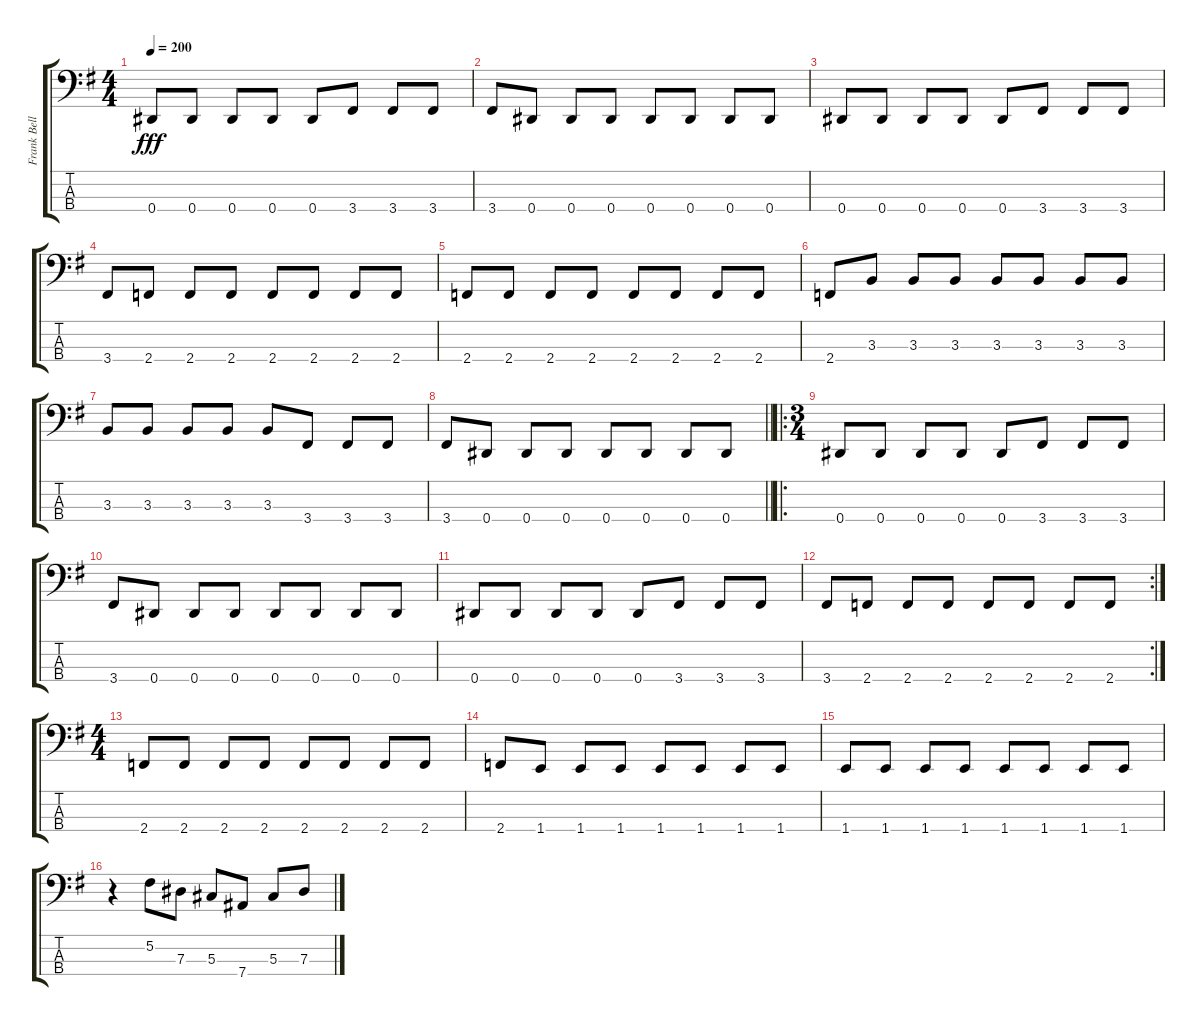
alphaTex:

\track ("Frank Bello" "Frank Bell") {instrument electricbassfinger}
\staff {score tabs}
\tuning (Gb2 Db2 Ab1 Eb1) {hide}
\ts (4 4)
\tempo 200
\clef f4
\ks g
0.4.8{dy fff} 0.4.8 0.4.8 0.4.8 0.4.8 3.4.8 3.4.8 3.4.8 |
3.4.8 0.4.8 0.4.8 0.4.8 0.4.8 0.4.8 0.4.8 0.4.8 |
0.4.8 0.4.8 0.4.8 0.4.8 0.4.8 3.4.8 3.4.8 3.4.8 |
3.4.8 2.4.8 2.4.8 2.4.8 2.4.8 2.4.8 2.4.8 2.4.8 |
2.4.8 2.4.8 2.4.8 2.4.8 2.4.8 2.4.8 2.4.8 2.4.8 |
2.4.8 3.3.8 3.3.8 3.3.8 3.3.8 3.3.8 3.3.8 3.3.8 |
3.3.8 3.3.8 3.3.8 3.3.8 3.3.8 3.4.8 3.4.8 3.4.8 |
\barLineRight lightlight
3.4.8 0.4.8 0.4.8 0.4.8 0.4.8 0.4.8 0.4.8 0.4.8 |
\ro
\ts (3 4)
0.4.8 0.4.8 0.4.8 0.4.8 0.4.8 3.4.8 3.4.8 3.4.8 |
3.4.8 0.4.8 0.4.8 0.4.8 0.4.8 0.4.8 0.4.8 0.4.8 |
0.4.8 0.4.8 0.4.8 0.4.8 0.4.8 3.4.8 3.4.8 3.4.8 |
\rc 2
3.4.8 2.4.8 2.4.8 2.4.8 2.4.8 2.4.8 2.4.8 2.4.8 |
\ts (4 4)
2.4.8 2.4.8 2.4.8 2.4.8 2.4.8 2.4.8 2.4.8 2.4.8 |
2.4.8 1.4.8 1.4.8 1.4.8 1.4.8 1.4.8 1.4.8 1.4.8 |
1.4.8 1.4.8 1.4.8 1.4.8 1.4.8 1.4.8 1.4.8 1.4.8 |
r.4 5.2.8 7.3.8 5.3.8 7.4.8 5.3.8 7.3.8
